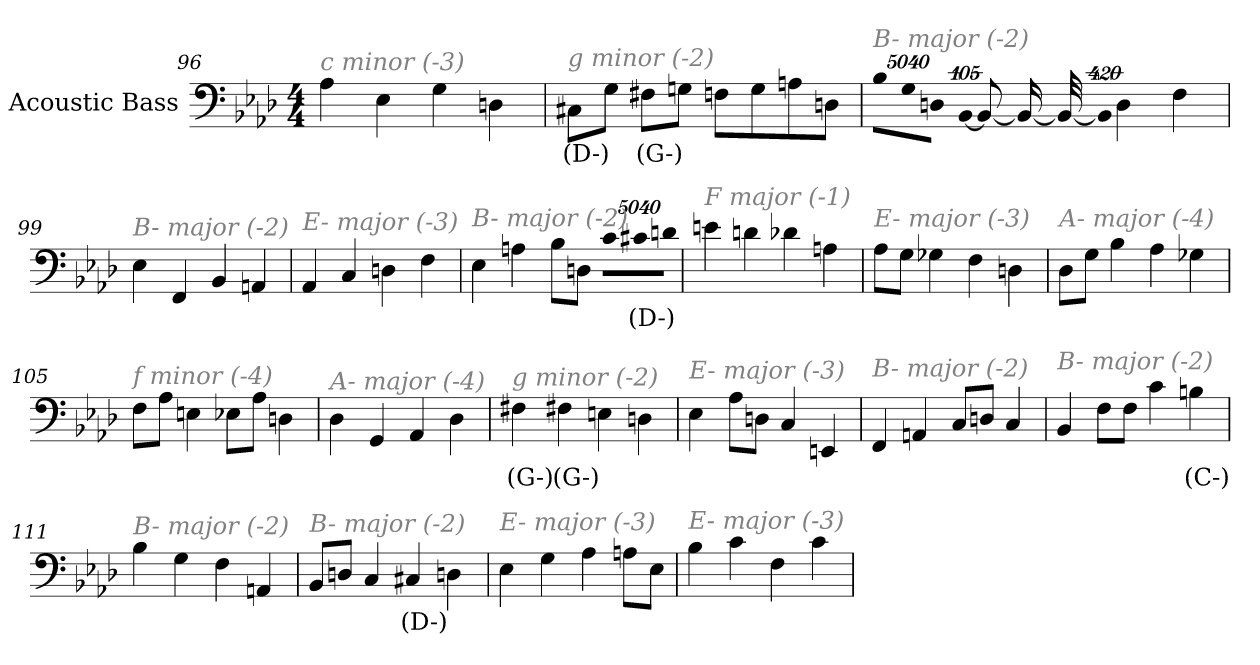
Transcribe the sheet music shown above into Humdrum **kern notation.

**kern	**text
*part1	*part1
*staff1	*staff1
*I"Acoustic Bass	*
*clefF4	*
*ITrd7c12	*
*k[b-e-a-d-]	*
*A-:	*
*M4/4	*
=96	=96
!LO:TX:i:color=#808080:t=c minor (-3)	!
4AA-	.
4EE-	.
4GG	.
4DDn	.
=97	=97
!LO:TX:i:color=#808080:t=g minor (-2)	!
8CC#XiL	(D-)
8GGJ	.
8FF#XiL	(G-)
8GGnJ	.
8FFL	.
8GG	.
8AAn	.
8DDnJ	.
=98	=98
!LO:TX:i:color=#808080:t=B- major (-2)	!
!LO:N:vis=8	!
40320%3347BB-L	.
!LO:N:vis=8	!
40320%3347GG	.
!LO:N:vis=8	!
40320%3347DDnJ	.
!LO:N:vis=1024	!
[13440%13BBB-	.
8BBB-_	.
16BBB-_	.
32BBB-_	.
!LO:N:vis=1024%31	!
13440%407BBB-]	.
4DD	.
4FF	.
=99	=99
!LO:TX:i:color=#808080:t=B- major (-2)	!
4EE-	.
4FFF	.
4BBB-	.
4AAAn	.
=100	=100
!LO:TX:i:color=#808080:t=E- major (-3)	!
4AAA-	.
4CC	.
4DDn	.
4FF	.
=101	=101
!LO:TX:i:color=#808080:t=B- major (-2)	!
4EE-	.
4AAn	.
8BB-L	.
8DDnJ	.
!LO:N:vis=8	!
40320%3347CL	.
!LO:N:vis=8	!
40320%3347C#Xi	(D-)
!LO:N:vis=8	!
40320%3347DnJ	.
=102	=102
!LO:TX:i:color=#808080:t=F major (-1)	!
4En	.
4Dn	.
4D-X	.
4AAn	.
=103	=103
!LO:TX:i:color=#808080:t=E- major (-3)	!
8AA-L	.
8GGJ	.
4GG-X	.
4FF	.
4DDn	.
=104	=104
!LO:TX:i:color=#808080:t=A- major (-4)	!
8DD-L	.
8GGJ	.
4BB-	.
4AA-	.
4GG-X	.
=105	=105
!LO:TX:i:color=#808080:t=f minor (-4)	!
8FFL	.
8AA-J	.
4EEn	.
8EE-XL	.
8AA-J	.
4DDn	.
=106	=106
!LO:TX:i:color=#808080:t=A- major (-4)	!
4DD-	.
4GGG	.
4AAA-	.
4DD-	.
=107	=107
!LO:TX:i:color=#808080:t=g minor (-2)	!
4FF#Xi	(G-)
4FF#Xi	(G-)
4EEn	.
4DDn	.
=108	=108
!LO:TX:i:color=#808080:t=E- major (-3)	!
4EE-	.
8AA-L	.
8DDnJ	.
4CC	.
4EEEn	.
=109	=109
!LO:TX:i:color=#808080:t=B- major (-2)	!
4FFF	.
4AAAn	.
8CCL	.
8DDnJ	.
4CC	.
=110	=110
!LO:TX:i:color=#808080:t=B- major (-2)	!
4BBB-	.
8FFL	.
8FFJ	.
4C	.
4BBni	(C-)
=111	=111
!LO:TX:i:color=#808080:t=B- major (-2)	!
4BB-	.
4GG	.
4FF	.
4AAAn	.
=112	=112
!LO:TX:i:color=#808080:t=B- major (-2)	!
8BBB-L	.
8DDnJ	.
4CC	.
4CC#Xi	(D-)
4DDn	.
=113	=113
!LO:TX:i:color=#808080:t=E- major (-3)	!
4EE-	.
4GG	.
4AA-	.
8AAnL	.
8EE-J	.
=114	=114
!LO:TX:i:color=#808080:t=E- major (-3)	!
4BB-	.
4C	.
4FF	.
4C	.
=	=
*-	*-
